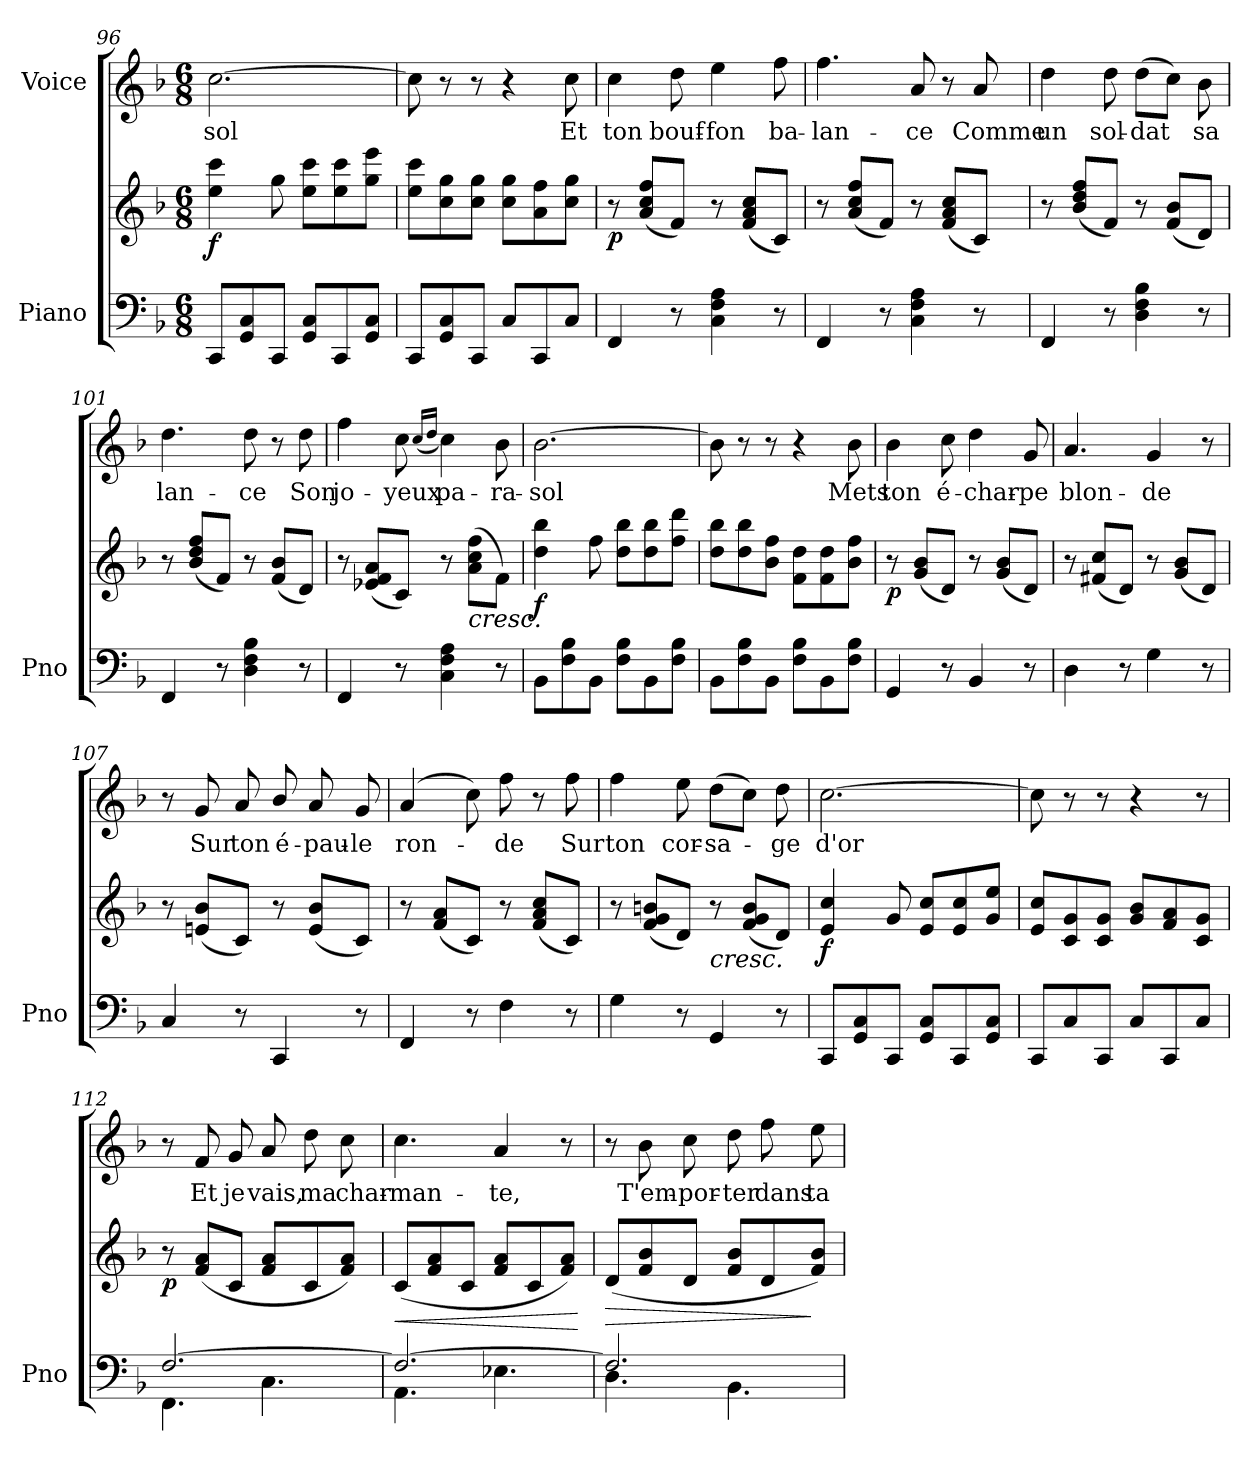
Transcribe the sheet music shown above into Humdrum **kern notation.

**kern	**kern	**dynam	**kern	**text
*part2	*part2	*part2	*part1	*part1
*staff3	*staff2	*staff2/3	*staff1	*staff1
*I"Piano	*	*	*I"Voice	*
*I'Pno	*	*	*	*
*clefF4	*clefG2	*	*clefG2	*
*k[b-]	*k[b-]	*	*k[b-]	*
*M6/8	*M6/8	*	*M6/8	*
=96	=96	=96	=96	=96
!	!	!LO:DY:b	!	!
8CC/L	4ee\ 4ccc\	f	[2.cc\	sol
8GG/ 8C/	.	.	.	.
8CC/J	8gg\	.	.	.
8GG/ 8C/L	8ee\ 8ccc\L	.	.	.
8CC/	8ee\ 8ccc\	.	.	.
8GG/ 8C/J	8gg\ 8eee\J	.	.	.
=97	=97	=97	=97	=97
8CC/L	8ee\ 8ccc\L	.	8cc\]	.
8GG/ 8C/	8cc\ 8gg\	.	8r	.
8CC/J	8cc\ 8gg\J	.	8r	.
8C/L	8cc\ 8gg\L	.	4r	.
8CC/	8a\ 8ff\	.	.	.
8C/J	8cc\ 8gg\J	.	8cc\	Et
=98	=98	=98	=98	=98
!	!	!LO:DY:b	!	!
4FF/	8r	p	4cc\	ton
.	(8a/ 8cc/ 8ff/L	.	.	.
8r	8f/J)	.	8dd\	bouf-
4C\ 4F\ 4A\	8r	.	4ee\	-fon
.	(8f/ 8a/ 8cc/L	.	.	.
8r	8c/J)	.	8ff\	ba-
=99	=99	=99	=99	=99
4FF/	8r	.	4.ff\	-lan-
.	(8a/ 8cc/ 8ff/L	.	.	.
8r	8f/J)	.	.	.
4C\ 4F\ 4A\	8r	.	8a/	-ce
.	(8f/ 8a/ 8cc/L	.	8r	.
8r	8c/J)	.	8a/	Comme
=100	=100	=100	=100	=100
4FF/	8r	.	4dd\	un
.	(8b-/ 8dd/ 8ff/L	.	.	.
8r	8f/J)	.	8dd\	sol-
4D\ 4F\ 4B-\	8r	.	(8dd\L	-dat
.	(8f/ 8b-/L	.	8cc\J)	.
8r	8d/J)	.	8b-\	sa
=101	=101	=101	=101	=101
4FF/	8r	.	4.dd\	lan-
.	(8b-/ 8dd/ 8ff/L	.	.	.
8r	8f/J)	.	.	.
4D\ 4F\ 4B-\	8r	.	8dd\	-ce
.	(8f/ 8b-/L	.	8r	.
8r	8d/J)	.	8dd\	Son
=102	=102	=102	=102	=102
4FF/	8r	.	4ff\	jo-
.	(8e-X/ 8f/ 8a/L	.	.	.
8r	8c/J)	.	8cc\	-yeux
.	.	.	(16qcc/LL	.
.	.	.	16qdd/JJ	.
4C\ 4F\ 4A\	8r	.	4cc\)	pa-
!	!LO:TX:b:i:t=cresc.	!	!	!
.	(8a\ 8cc\ 8ff\L	.	.	.
8r	8f\J)	.	8b-\	-ra-
=103	=103	=103	=103	=103
!	!	!LO:DY:b	!	!
8BB-\L	4dd\ 4bb-\	f	[2.b-\	-sol
8F\ 8B-\	.	.	.	.
8BB-\J	8ff\	.	.	.
8F\ 8B-\L	8dd\ 8bb-\L	.	.	.
8BB-\	8dd\ 8bb-\	.	.	.
8F\ 8B-\J	8ff\ 8ddd\J	.	.	.
=104	=104	=104	=104	=104
8BB-\L	8dd\ 8bb-\L	.	8b-\]	.
8F\ 8B-\	8dd\ 8bb-\	.	8r	.
8BB-\J	8b-\ 8ff\J	.	8r	.
8F\ 8B-\L	8f\ 8dd\L	.	4r	.
8BB-\	8f\ 8dd\	.	.	.
8F\ 8B-\J	8b-\ 8ff\J	.	8b-\	Mets
=105	=105	=105	=105	=105
!	!	!LO:DY:b	!	!
4GG/	8r	p	4b-\	ton
.	(8g/ 8b-/L	.	.	.
8r	8d/J)	.	8cc\	é-
4BB-/	8r	.	4dd\	-char-
.	(8g/ 8b-/L	.	.	.
8r	8d/J)	.	8g/	-pe
=106	=106	=106	=106	=106
4D\	8r	.	4.a/	blon-
.	(8f#X/ 8cc/L	.	.	.
8r	8d/J)	.	.	.
4G\	8r	.	4g/	-de
.	(8g/ 8b-/L	.	.	.
8r	8d/J)	.	8r	.
=107	=107	=107	=107	=107
4C/	8r	.	8r	.
.	(8en/ 8b-/L	.	8g/	Sur
8r	8c/J)	.	8a/	ton
4CC/	8r	.	8b-/	é-
.	(8e/ 8b-/L	.	8a/	-pau-
8r	8c/J)	.	8g/	-le
=108	=108	=108	=108	=108
4FF/	8r	.	(4a/	ron-
.	(8f/ 8a/L	.	.	.
8r	8c/J)	.	8cc\)	.
4F\	8r	.	8ff\	-de
.	(8f/ 8a/ 8cc/L	.	8r	.
8r	8c/J)	.	8ff\	Sur
=109	=109	=109	=109	=109
4G\	8r	.	4ff\	ton
.	(8f/ 8g/ 8bn/L	.	.	.
8r	8d/J)	.	8ee\	cor-
!	!LO:TX:b:i:t=cresc.	!	!	!
4GG/	8r	.	(8dd\L	-sa-
.	(8f/ 8g/ 8b/L	.	8cc\J)	.
8r	8d/J)	.	8dd\	-ge
=110	=110	=110	=110	=110
!	!	!LO:DY:b	!	!
8CC/L	4e/ 4cc/	f	[2.cc\	d'or
8GG/ 8C/	.	.	.	.
8CC/J	8g/	.	.	.
8GG/ 8C/L	8e/ 8cc/L	.	.	.
8CC/	8e/ 8cc/	.	.	.
8GG/ 8C/J	8g/ 8ee/J	.	.	.
=111	=111	=111	=111	=111
8CC/L	8e/ 8cc/L	.	8cc\]	.
8C/	8c/ 8g/	.	8r	.
8CC/J	8c/ 8g/J	.	8r	.
8C/L	8g/ 8b-/L	.	4r	.
8CC/	8f/ 8a/	.	.	.
8C/J	8c/ 8g/J	.	8r	.
=112	=112	=112	=112	=112
*^	*	*	*	*
!	!	!	!LO:DY:b	!	!
[2.F/	4.FF\	8r	p	8r	.
.	.	(8f/ 8a/L	.	8f/	Et
.	.	8c/J	.	8g/	je
.	4.C\	8f/ 8a/L	.	8a/	vais,
.	.	8c/	.	8dd\	ma
.	.	8f/ 8a/J)	.	8cc\	char-
=113	=113	=113	=113	=113	=113
!	!	!	!LO:HP:b	!	!
2.F/_	4.AA\	(8c/L	<	4.cc\	-man-
.	.	8f/ 8a/	.	.	.
.	.	8c/J	.	.	.
.	4.E-X\	8f/ 8a/L	.	4a/	-te,
.	.	8c/	.	.	.
.	.	8f/ 8a/J)	.	8r	.
*v	*v	*	*	*	*
.	.	[	.	.
=114	=114	=114	=114	=114
*^	*	*	*	*
!	!	!	!LO:HP:b	!	!
2.F/]	4.D\	(8d/L	>	8r	.
.	.	8f/ 8b-/	.	8b-\	T'em-
.	.	8d/J	.	8cc\	-por-
.	4.BB-\	8f/ 8b-/L	.	8dd\	-ter
.	.	8d/	.	8ff\	dans
.	.	8f/ 8b-/J)	]	8ee\	ta
*v	*v	*	*	*	*
=	=	=	=	=
*-	*-	*-	*-	*-
